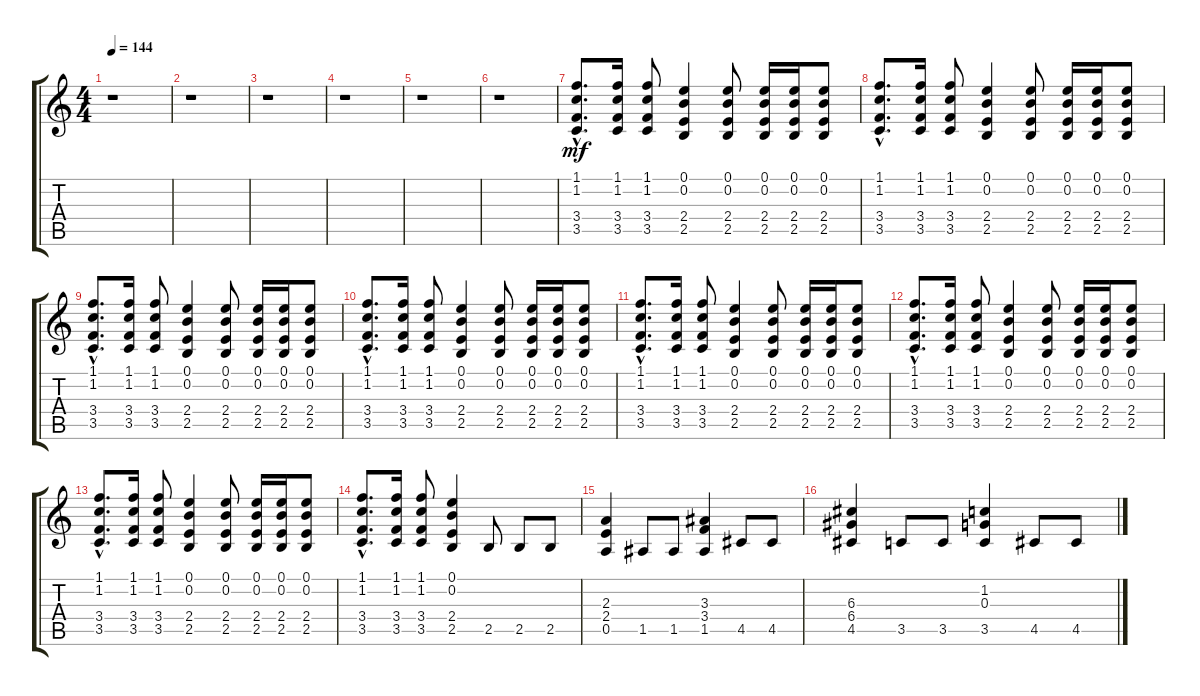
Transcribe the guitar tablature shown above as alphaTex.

\track "" {instrument distortionguitar}
\staff {score tabs}
\tuning (E4 B3 G3 D3 A2 E2) {hide}
\ts (4 4)
\tempo 144
\clef g2
\ks c
r.1{dy mf instrument distortionguitar} |
r.1 |
r.1 |
r.1 |
r.1 |
r.1 |
(1.1{hac} 1.2{hac} 3.4{hac} 3.5{hac}).8{d} (1.1 1.2 3.4 3.5).16 (1.1 1.2 3.4 3.5).8 (0.1 0.2 2.4 2.5).4 (0.1 0.2 2.4 2.5).8 (0.1 0.2 2.4 2.5).16 (0.1 0.2 2.4 2.5).16 (0.1 0.2 2.4 2.5).8 |
(1.1{hac} 1.2{hac} 3.4{hac} 3.5{hac}).8{d} (1.1 1.2 3.4 3.5).16 (1.1 1.2 3.4 3.5).8 (0.1 0.2 2.4 2.5).4 (0.1 0.2 2.4 2.5).8 (0.1 0.2 2.4 2.5).16 (0.1 0.2 2.4 2.5).16 (0.1 0.2 2.4 2.5).8 |
(1.1{hac} 1.2{hac} 3.4{hac} 3.5{hac}).8{d} (1.1 1.2 3.4 3.5).16 (1.1 1.2 3.4 3.5).8 (0.1 0.2 2.4 2.5).4 (0.1 0.2 2.4 2.5).8 (0.1 0.2 2.4 2.5).16 (0.1 0.2 2.4 2.5).16 (0.1 0.2 2.4 2.5).8 |
(1.1{hac} 1.2{hac} 3.4{hac} 3.5{hac}).8{d} (1.1 1.2 3.4 3.5).16 (1.1 1.2 3.4 3.5).8 (0.1 0.2 2.4 2.5).4 (0.1 0.2 2.4 2.5).8 (0.1 0.2 2.4 2.5).16 (0.1 0.2 2.4 2.5).16 (0.1 0.2 2.4 2.5).8 |
(1.1{hac} 1.2{hac} 3.4{hac} 3.5{hac}).8{d} (1.1 1.2 3.4 3.5).16 (1.1 1.2 3.4 3.5).8 (0.1 0.2 2.4 2.5).4 (0.1 0.2 2.4 2.5).8 (0.1 0.2 2.4 2.5).16 (0.1 0.2 2.4 2.5).16 (0.1 0.2 2.4 2.5).8 |
(1.1{hac} 1.2{hac} 3.4{hac} 3.5{hac}).8{d} (1.1 1.2 3.4 3.5).16 (1.1 1.2 3.4 3.5).8 (0.1 0.2 2.4 2.5).4 (0.1 0.2 2.4 2.5).8 (0.1 0.2 2.4 2.5).16 (0.1 0.2 2.4 2.5).16 (0.1 0.2 2.4 2.5).8 |
(1.1{hac} 1.2{hac} 3.4{hac} 3.5{hac}).8{d} (1.1 1.2 3.4 3.5).16 (1.1 1.2 3.4 3.5).8 (0.1 0.2 2.4 2.5).4 (0.1 0.2 2.4 2.5).8 (0.1 0.2 2.4 2.5).16 (0.1 0.2 2.4 2.5).16 (0.1 0.2 2.4 2.5).8 |
(1.1{hac} 1.2{hac} 3.4{hac} 3.5{hac}).8{d} (1.1 1.2 3.4 3.5).16 (1.1 1.2 3.4 3.5).8 (0.1 0.2 2.4 2.5).4 2.5.8 2.5.8 2.5.8 |
(2.3 2.4 0.5).4 1.5.8 1.5.8 (3.3 3.4 1.5).4 4.5.8 4.5.8 |
(6.3 6.4 4.5).4 3.5.8 3.5.8 (1.2 0.3 3.5).4 4.5.8 4.5.8
